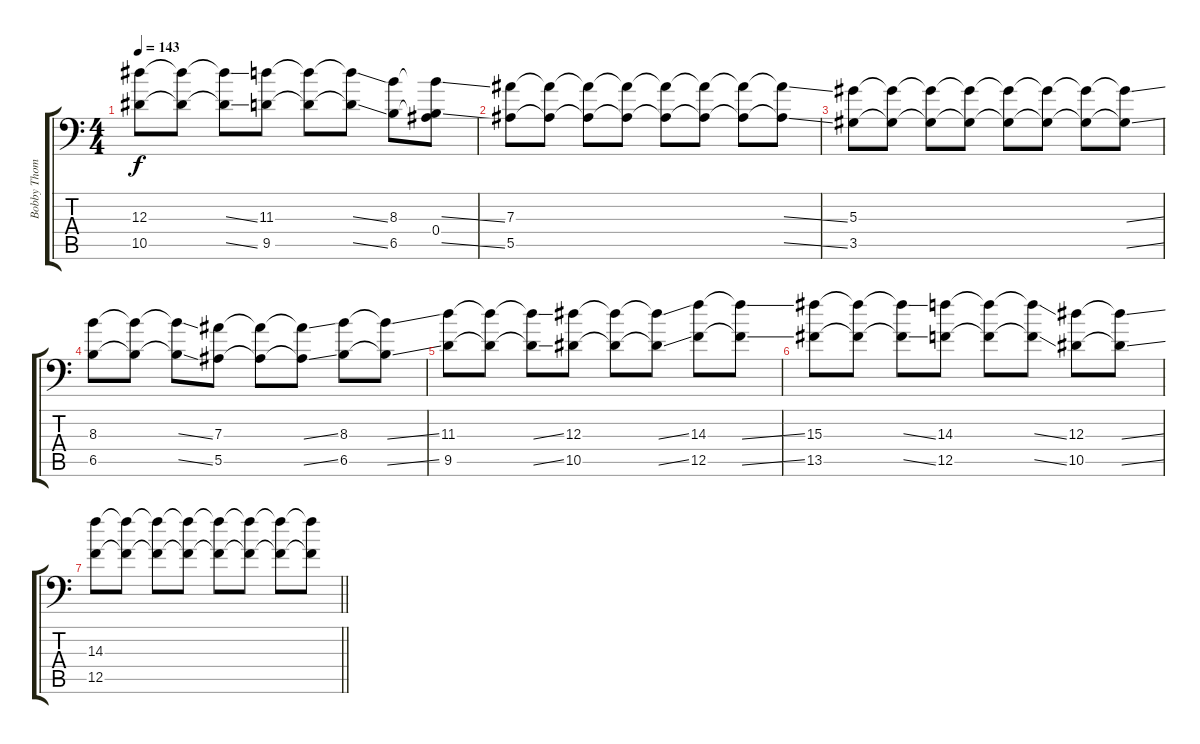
\track ("Bobby Thompson" "Bobby Thom") {instrument overdrivenguitar}
\staff {score tabs}
\tuning (C4 G3 Eb3 Bb2 F2 Bb1) {hide}
\ts (4 4)
\tempo 143
\clef f4
\ks c
(12.3 10.5).8{dy f} (12.3{t} 10.5{t}).8 (12.3{ss t} 10.5{ss t}).8 (11.3 9.5).8 (11.3{t} 9.5{t}).8 (11.3{ss t} 9.5{ss t}).8 (8.3 6.5).8 (8.3{ss t} 0.4 6.5{ss t}).8 |
(7.3 5.5).8 (7.3{t} 5.5{t}).8 (7.3{t} 5.5{t}).8 (7.3{t} 5.5{t}).8 (7.3{t} 5.5{t}).8 (7.3{t} 5.5{t}).8 (7.3{t} 5.5{t}).8 (7.3{ss t} 5.5{ss t}).8 |
(5.3 3.5).8 (5.3{t} 3.5{t}).8 (5.3{t} 3.5{t}).8 (5.3{t} 3.5{t}).8 (5.3{t} 3.5{t}).8 (5.3{t} 3.5{t}).8 (5.3{t} 3.5{t}).8 (5.3{ss t} 3.5{ss t}).8 |
(8.3 6.5).8 (8.3{t} 6.5{t}).8 (8.3{ss t} 6.5{ss t}).8 (7.3 5.5).8 (7.3{t} 5.5{t}).8 (7.3{ss t} 5.5{ss t}).8 (8.3 6.5).8 (8.3{ss t} 6.5{ss t}).8 |
(11.3 9.5).8 (11.3{t} 9.5{t}).8 (11.3{ss t} 9.5{ss t}).8 (12.3 10.5).8 (12.3{t} 10.5{t}).8 (12.3{ss t} 10.5{ss t}).8 (14.3 12.5).8 (14.3{ss t} 12.5{ss t}).8 |
(15.3 13.5).8 (15.3{t} 13.5{t}).8 (15.3{ss t} 13.5{ss t}).8 (14.3 12.5).8 (14.3{t} 12.5{t}).8 (14.3{ss t} 12.5{ss t}).8 (12.3 10.5).8 (12.3{ss t} 10.5{ss t}).8 |
\barLineRight lightlight
(14.3 12.5).8 (14.3{t} 12.5{t}).8 (14.3{t} 12.5{t}).8 (14.3{t} 12.5{t}).8 (14.3{t} 12.5{t}).8 (14.3{t} 12.5{t}).8 (14.3{t} 12.5{t}).8 (14.3{t} 12.5{t}).8
